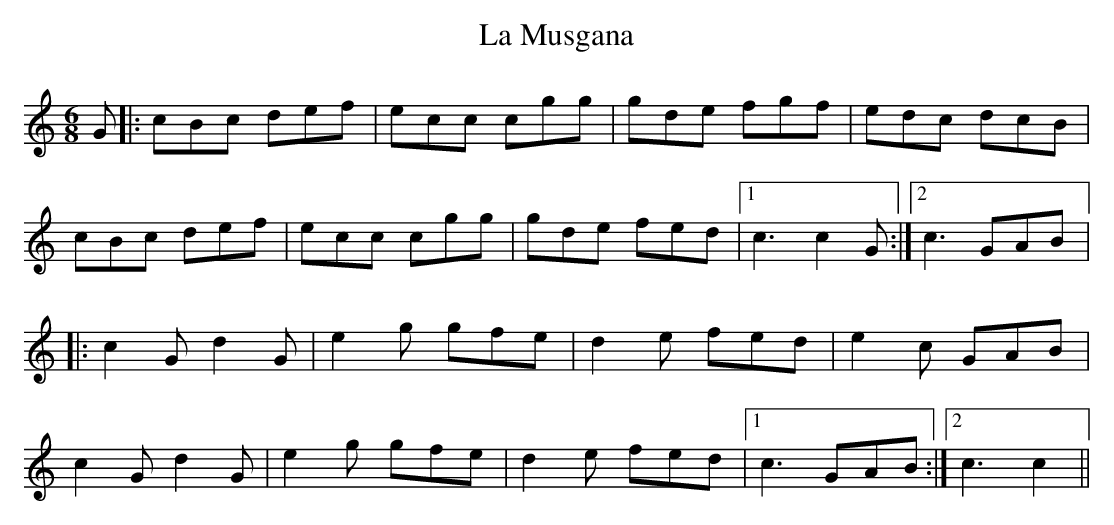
X:1
T:La Musgana
M:6/8
L:1/8
K:C
G |: cBc def | ecc cgg | gde fgf | edc dcB |
cBc def | ecc cgg | gde fed |1 c3 c2 G :|2 c3 GAB |:
c2 G d2 G | e2 g gfe | d2 e fed | e2 c GAB |
c2 G d2 G | e2 g gfe | d2 e fed |1 c3 GAB :|2 c3 c2 ||
